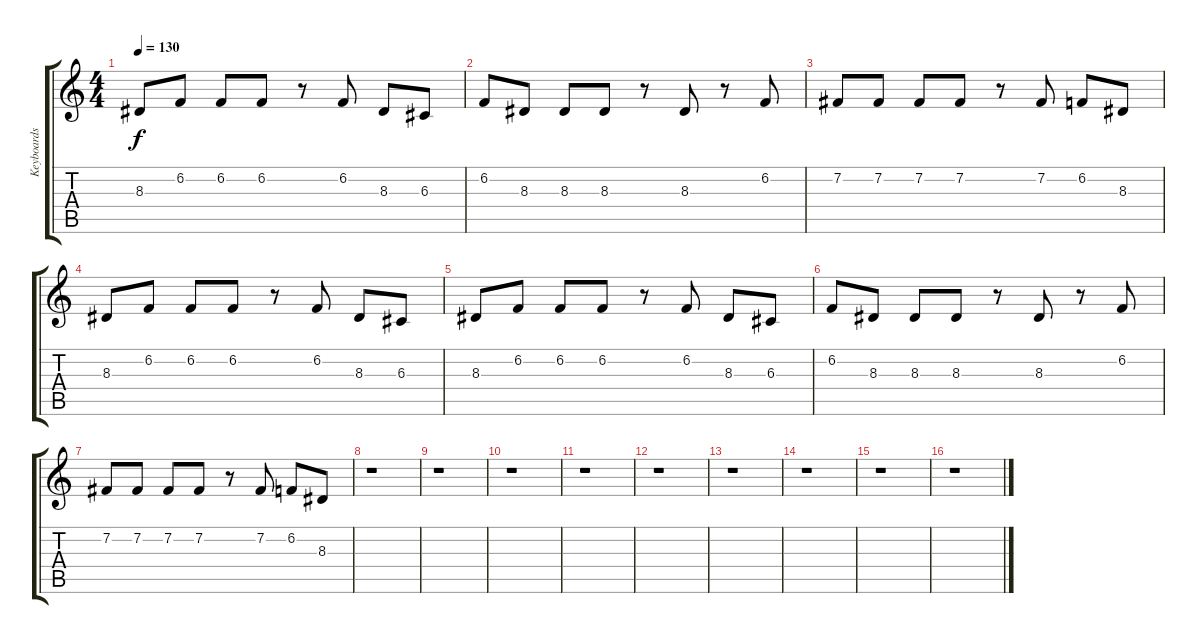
\track ("Keyboards" "Keyboards") {instrument vibraphone}
\staff {score tabs}
\tuning (E4 B3 G3 D3 A2 E2) {hide}
\ts (4 4)
\tempo 130
\clef g2
\ks c
8.3.8{dy f} 6.2.8 6.2.8 6.2.8 r.8 6.2.8 8.3.8 6.3.8 |
6.2.8 8.3.8 8.3.8 8.3.8 r.8 8.3.8 r.8 6.2.8 |
7.2.8 7.2.8 7.2.8 7.2.8 r.8 7.2.8 6.2.8 8.3.8 |
8.3.8 6.2.8 6.2.8 6.2.8 r.8 6.2.8 8.3.8 6.3.8 |
8.3.8 6.2.8 6.2.8 6.2.8 r.8 6.2.8 8.3.8 6.3.8 |
6.2.8 8.3.8 8.3.8 8.3.8 r.8 8.3.8 r.8 6.2.8 |
7.2.8 7.2.8 7.2.8 7.2.8 r.8 7.2.8 6.2.8 8.3.8 |
r.1 |
r.1 |
r.1 |
r.1 |
r.1 |
r.1 |
r.1 |
r.1 |
r.1
